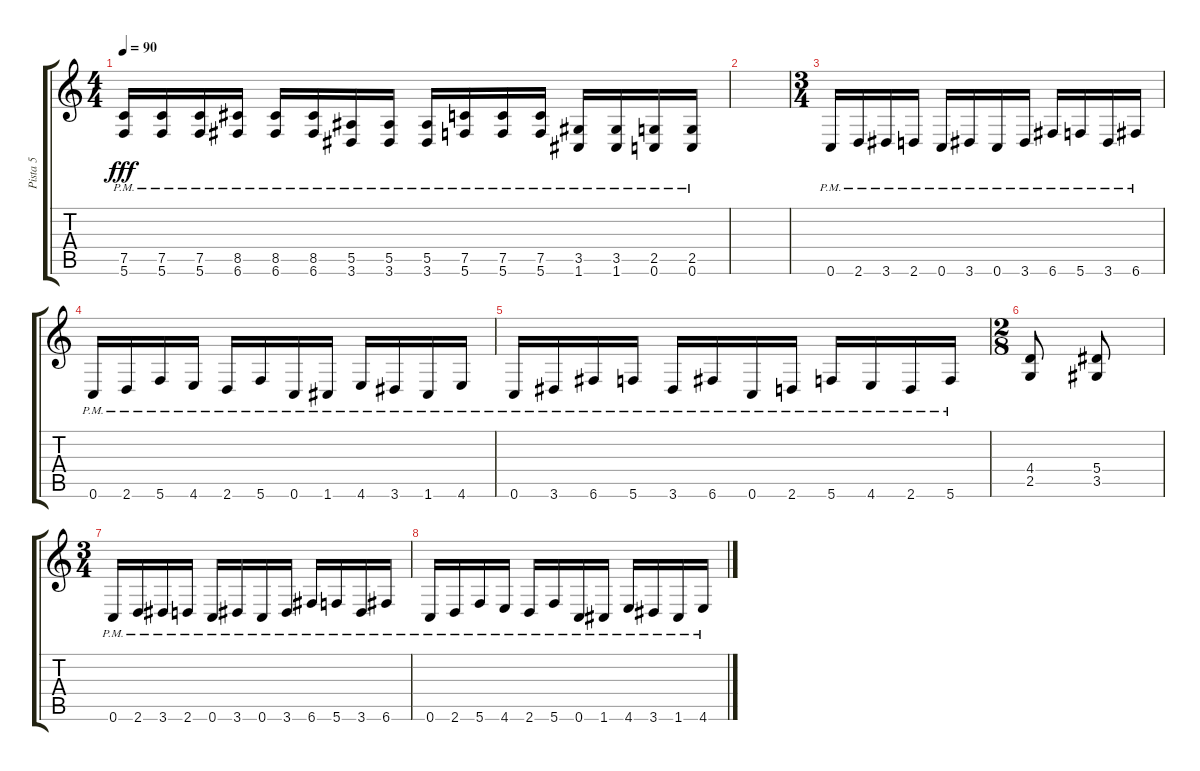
\track ("Pista 5" "Pista 5") {instrument distortionguitar}
\staff {score tabs}
\tuning (C4 G3 Eb3 Bb2 F2 C2) {hide}
\ts (4 4)
\tempo 90
\clef g2
\ks c
(7.5{pm} 5.6{pm}).16{dy fff} (7.5{pm} 5.6{pm}).16 (7.5{pm} 5.6{pm}).16 (8.5{pm} 6.6{pm}).16 (8.5{pm} 6.6{pm}).16 (8.5{pm} 6.6{pm}).16 (5.5{pm} 3.6{pm}).16 (5.5{pm} 3.6{pm}).16 (5.5{pm} 3.6{pm}).16 (7.5{pm} 5.6{pm}).16 (7.5{pm} 5.6{pm}).16 (7.5{pm} 5.6{pm}).16 (3.5{pm} 1.6{pm}).16 (3.5{pm} 1.6{pm}).16 (2.5{pm} 0.6{pm}).16 (2.5{pm} 0.6{pm}).16 |
|
\ts (3 4)
0.6{pm}.16{balance 16} 2.6{pm}.16 3.6{pm}.16 2.6{pm}.16 0.6{pm}.16 3.6{pm}.16 0.6{pm}.16 3.6{pm}.16 6.6{pm}.16 5.6{pm}.16 3.6{pm}.16 6.6{pm}.16 |
0.6{pm}.16 2.6{pm}.16 5.6{pm}.16 4.6{pm}.16 2.6{pm}.16 5.6{pm}.16 0.6{pm}.16 1.6{pm}.16 4.6{pm}.16 3.6{pm}.16 1.6{pm}.16 4.6{pm}.16 |
0.6{pm}.16 3.6{pm}.16 6.6{pm}.16 5.6{pm}.16 3.6{pm}.16 6.6{pm}.16 0.6{pm}.16 2.6{pm}.16 5.6{pm}.16 4.6{pm}.16 2.6{pm}.16 5.6{pm}.16 |
\ts (2 8)
(4.4 2.5).8 (5.4 3.5).8 |
\ts (3 4)
0.6{pm}.16{balance 16} 2.6{pm}.16 3.6{pm}.16 2.6{pm}.16 0.6{pm}.16 3.6{pm}.16 0.6{pm}.16 3.6{pm}.16 6.6{pm}.16 5.6{pm}.16 3.6{pm}.16 6.6{pm}.16 |
0.6{pm}.16 2.6{pm}.16 5.6{pm}.16 4.6{pm}.16 2.6{pm}.16 5.6{pm}.16 0.6{pm}.16 1.6{pm}.16 4.6{pm}.16 3.6{pm}.16 1.6{pm}.16 4.6{pm}.16
